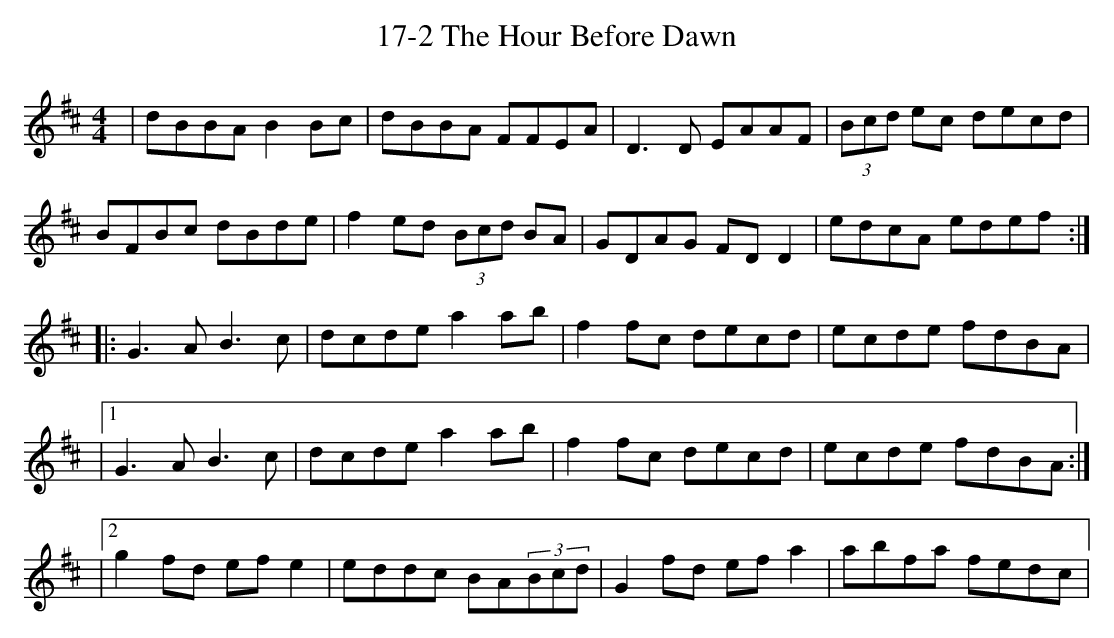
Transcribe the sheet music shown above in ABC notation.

X:1
T: 17-2 The Hour Before Dawn
M: 4/4
L: 1/8
K: Dmaj
|dBBA B2 Bc|dBBA FFEA|D3 D EAAF|(3Bcd ec decd|
BFBc dBde|f2 ed (3Bcd BA|GDAG FD D2|edcA edef:|
|:G3 A B3 c|dcde a2 ab|f2 fc decd|ecde fdBA|
|1G3 A B3 c|dcde a2 ab|f2 fc decd|ecde fdBA:|
|2g2 fd ef e2|eddc BA(3BC'd|G2 fd ef a2|abfa fedc|
